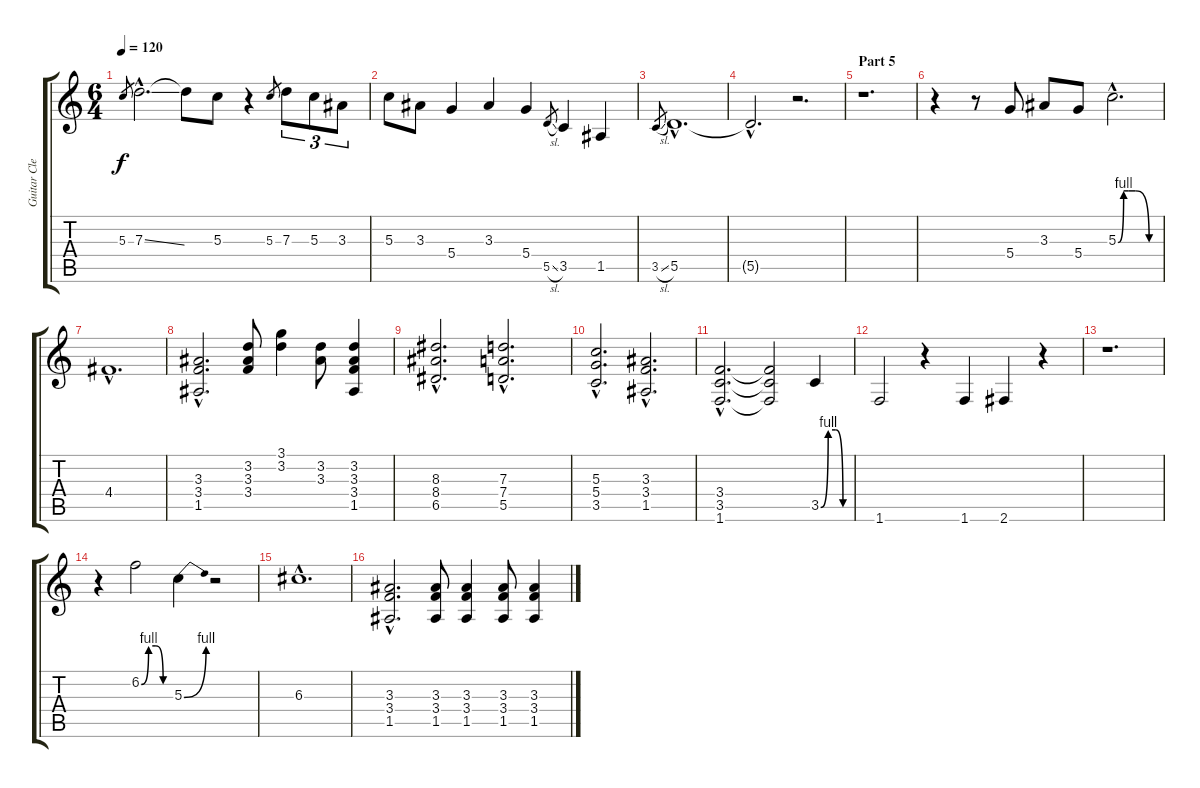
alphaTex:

\track ("Guitar Clean Solo" "Guitar Cle") {instrument electricguitarclean}
\staff {score tabs}
\tuning (E4 B3 G3 D3 A2 E2) {hide}
\ts (6 4)
\tempo 120
\clef g2
\ks c
5.3.8{gr dy f} 7.3{ss hac}.2{d} 7.3{t}.8 5.3.8 r.4 5.3.8{gr} 7.3.8{tu (3 2)} 5.3.8{tu (3 2)} 3.3.8{tu (3 2)} |
5.3.8 3.3.8 5.4.4 3.3.4 5.4.4 5.5{sl}.8{gr} 3.5.4 1.5.4 |
3.5{sl}.8{gr} 5.5{hac}.1{d} |
5.5{hac t}.2{d} r.2{d} |
\section ("" "Part 5")
r.1{d} |
r.4 r.8 5.4.8 3.3.8 5.4.8 5.3{be (custom 0 0 8 4 15 4 25 4 45 0 60 0) hac}.2{d} |
4.4{hac}.1{d} |
(3.3{hac} 3.4{hac} 1.5{hac}).2{d} (3.2 3.3 3.4).8 (3.1 3.2).4 (3.2 3.3).8 (3.2 3.3 3.4 1.5).4 |
(8.3{hac} 8.4{hac} 6.5{hac}).2{d} (7.3{hac} 7.4{hac} 5.5{hac}).2{d} |
(5.3{hac} 5.4{hac} 3.5{hac}).2{d} (3.3{hac} 3.4{hac} 1.5{hac}).2{d} |
(3.4{hac} 3.5{hac} 1.6{hac}).2{d} (3.4{t} 3.5{t} 1.6{t}).2 3.5{be (custom 0 0 15 4 30 4 45 0 60 0)}.4 |
1.6.2 r.4 1.6.4 2.6.4 r.4 |
r.1{d} |
r.4 6.2{be (custom 0 0 15 4 30 4 45 0 60 0)}.2 5.3{be (bend 0 0 60 4)}.4 r.2 |
6.3{hac}.1{d} |
(3.3{hac} 3.4{hac} 1.5).2{d} (3.3 3.4 1.5).8 (3.3 3.4 1.5).4 (3.3 3.4 1.5).8 (3.3 3.4 1.5).4
